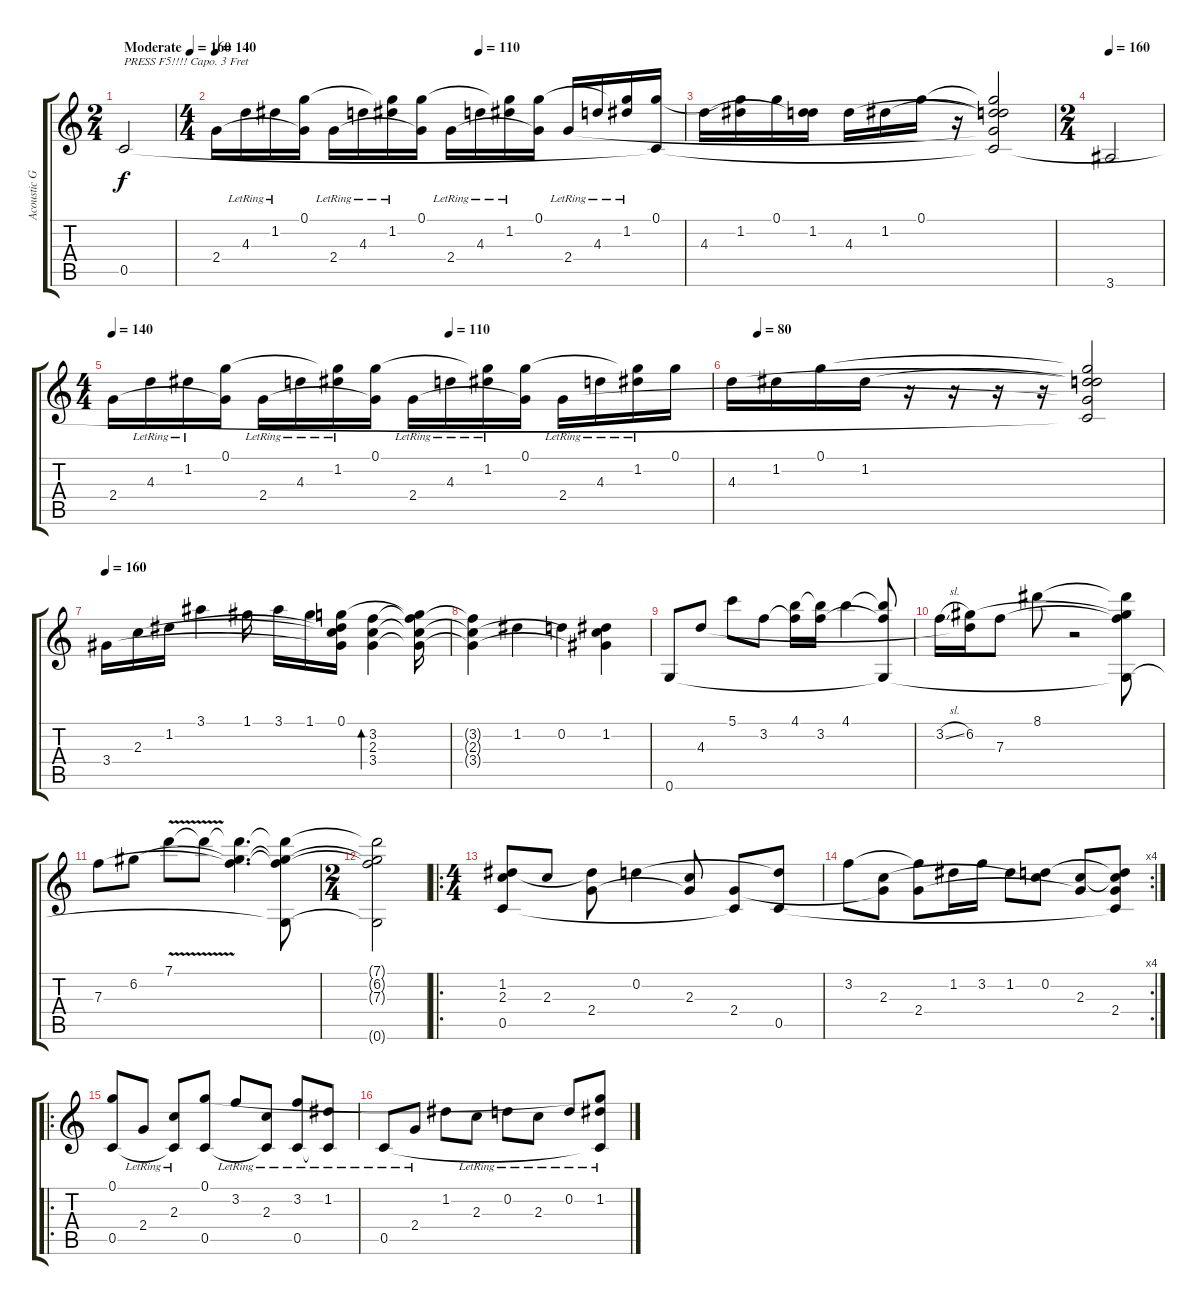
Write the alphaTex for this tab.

\track ("Acoustic Guitar" "Acoustic G") {instrument acousticguitarsteel}
\staff {score tabs}
\tuning (G4 D4 Bb3 F3 C3 G2) {hide}
\ts (2 4)
\tempo (160 "Moderate")
\clef g2
\ks c
0.5.2{txt "PRESS F5!!!! Capo. 3 Fret" dy f instrument acousticguitarsteel} |
\ts (4 4)
\tempo 140
\tempo (110 0.5625)
2.4.16 4.3{lr}.16 1.2{lr}.16 (0.1 2.4{t}).16 2.4{lr}.16 4.3{lr}.16 (0.1{t} 1.2{lr}).16 (0.1 2.4{t}).16 2.4{lr}.16 4.3{lr}.16 (0.1{t} 1.2{lr}).16 (0.1 2.4{t}).16 2.4{lr}.16 4.3{lr}.16 (0.1{t} 1.2{lr}).16 (0.1 0.5{t}).16 |
4.3.16 (0.1{t} 1.2).16 0.1.16 (1.2 4.3{t}).16 4.3.16 1.2.16 0.1.16 r.16 (0.1{t} 1.2{t} 4.3{t} 2.4{t} 0.5{t}).2 |
\ts (2 4)
\tempo 160
3.6.2 |
\ts (4 4)
\tempo 140
\tempo (110 0.5625)
2.4.16 4.3{lr}.16 1.2{lr}.16 (0.1 2.4{t}).16 2.4{lr}.16 4.3{lr}.16 (0.1{t} 1.2{lr}).16 (0.1 2.4{t}).16 2.4{lr}.16 4.3{lr}.16 (0.1{t} 1.2{lr}).16 (0.1 2.4{t}).16 2.4{lr}.16 4.3{lr}.16 (0.1{t} 1.2{lr}).16 0.1.16 |
\tempo (80 0.0625)
4.3.16 1.2.16 0.1.16 1.2.16 r.16 r.16 r.16 r.16 (0.1{t} 1.2{t} 4.3{t} 2.4{t} 0.5{t}).2 |
\tempo 160
3.4.16 2.3.16 1.2.16 3.1.4 1.1.16 3.1.16 1.1.16 (0.1 1.2{t} 2.3{t} 3.4{t}).16 (3.2 2.3 3.4).4{bd 480} (0.1{t} 3.2{t} 2.3{t} 3.4{t}).16 |
(3.2{t} 2.3{t} 3.4{t}).4 1.2.4 0.2.4 (1.2 2.3{t} 3.4{t}).4 |
0.6.8 4.3.8 5.1.8 3.2.8 (4.1 3.2{t}).16 (4.1{t} 3.2).16 4.1.4 (4.1{t} 3.2{t} 0.6{t}).8 |
3.2{sl}.16 (6.2 4.3{t}).16 7.3.8 8.1.8 r.2 (8.1{t} 6.2{t} 7.3{t} 0.6{t}).8 |
7.3.8 6.2.8 7.1{v}.8 7.1{t}.8 (7.1{t} 6.2{t} 7.3{t}).4{d} (7.1{t} 6.2{t} 7.3{t} 0.6{t}).8 |
\ts (2 4)
(7.1{t} 6.2{t} 7.3{t} 0.6{t}).2 |
\ro
\ts (4 4)
(1.2 2.3 0.5).8 2.3.8 (1.2{t} 2.4).8 0.2.4 (2.3 2.4{t}).8 (2.4 0.5{t}).8 (0.2{t} 0.5).8 |
\rc 4
3.2.8 (2.3 2.4{t}).8 (3.2{t} 2.4).8 1.2.16 3.2.16 1.2.8 (0.2 2.3{t}).8 (2.3 2.4{t}).8 (0.2{t} 2.3{t} 2.4 0.5{t}).8 |
\ro
(0.1 0.5).8 2.4{lr}.8 (2.3{lr} 0.5{t}).8 (0.1 0.5).8 3.2{lr}.8 (2.3{lr} 0.5{t}).8 (3.2{lr} 0.5).8 (1.2{lr} 0.5{t}).8 |
0.5{lr}.8 2.4{lr}.8 1.2.8 2.3{lr}.8 0.2{lr}.8 2.3{lr}.8 0.2{lr}.8 (0.1{t} 1.2{lr} 0.5{t}).8
